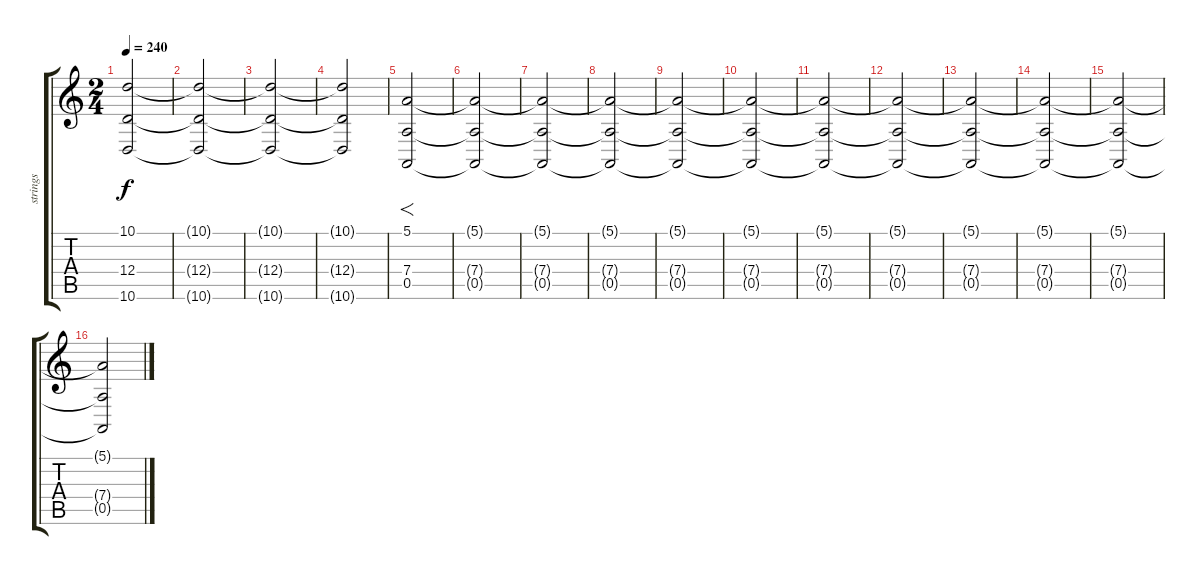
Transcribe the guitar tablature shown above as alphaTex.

\track ("strings" "strings") {instrument choiraahs}
\staff {score tabs}
\tuning (E4 B3 G3 D3 A2 E2) {hide}
\ts (2 4)
\tempo 240
\clef g2
\ks c
(10.1{t} 12.4{t} 10.6{t}).2{dy f} |
(10.1{t} 12.4{t} 10.6{t}).2 |
(10.1{t} 12.4{t} 10.6{t}).2 |
(10.1{t} 12.4{t} 10.6{t}).2 |
(5.1 7.4 0.5).2{f} |
(5.1{t} 7.4{t} 0.5{t}).2 |
(5.1{t} 7.4{t} 0.5{t}).2 |
(5.1{t} 7.4{t} 0.5{t}).2 |
(5.1{t} 7.4{t} 0.5{t}).2 |
(5.1{t} 7.4{t} 0.5{t}).2 |
(5.1{t} 7.4{t} 0.5{t}).2 |
(5.1{t} 7.4{t} 0.5{t}).2 |
(5.1{t} 7.4{t} 0.5{t}).2 |
(5.1{t} 7.4{t} 0.5{t}).2 |
(5.1{t} 7.4{t} 0.5{t}).2 |
(5.1{t} 7.4{t} 0.5{t}).2
